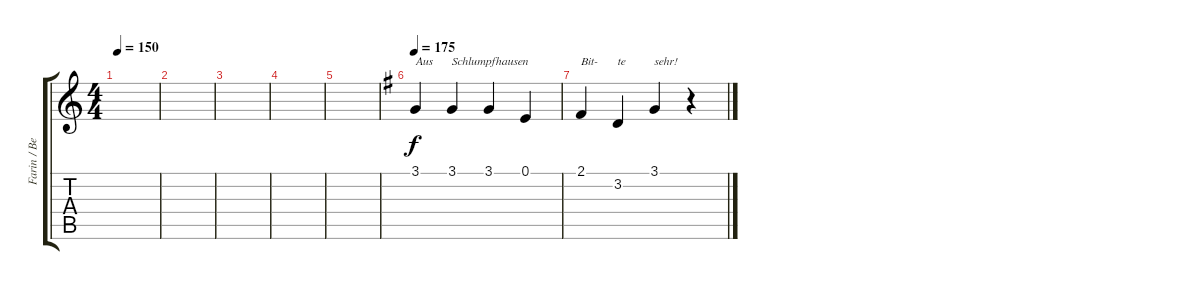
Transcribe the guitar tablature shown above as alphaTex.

\track ("Farin / Bela - Gesang" "Farin / Be") {instrument choiraahs}
\staff {score tabs}
\tuning (E4 B3 G3 D3 A2 E2) {hide}
\ts (4 4)
\tempo 150
\clef g2
\ks c
|
|
|
|
|
\tempo 175
\ks g
3.1.4{txt "Aus"} 3.1.4{txt "Schlumpfhausen"} 3.1.4 0.1.4 |
2.1.4{txt "Bit-"} 3.2.4{txt "te"} 3.1.4{txt "sehr!"} r.4
